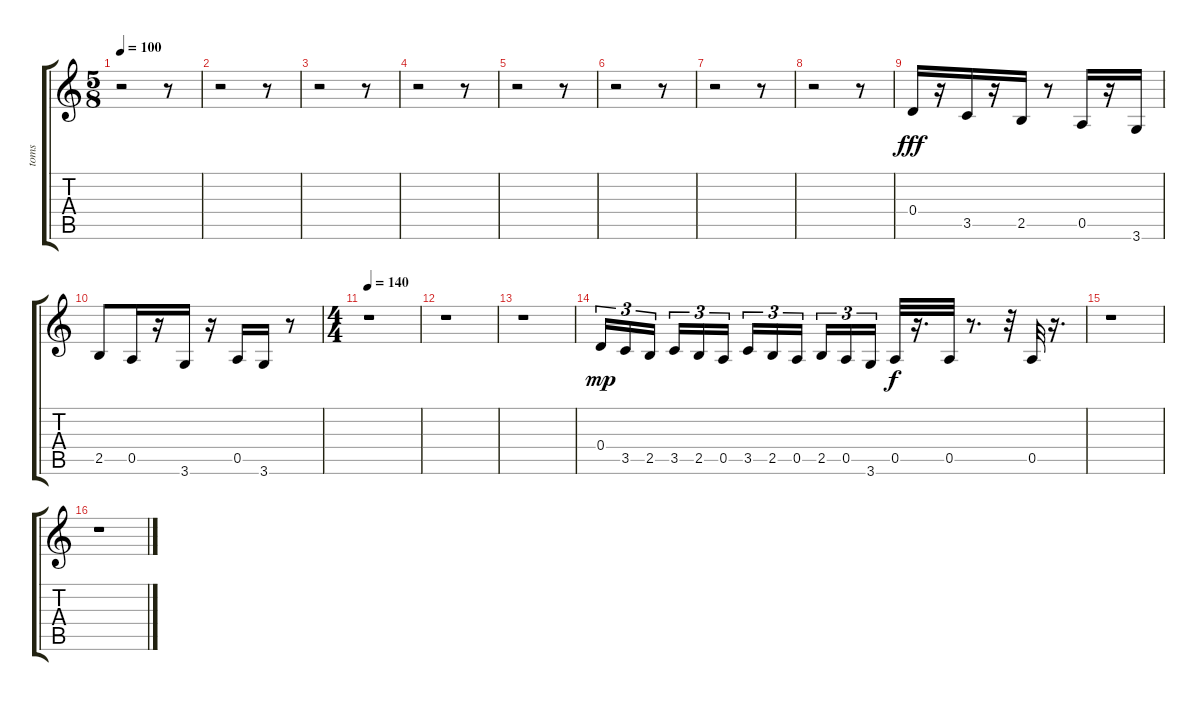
\track ("toms" "toms") {instrument acousticguitarsteel}
\staff {score tabs}
\tuning (E4 B3 G3 D3 A2 E2) {hide}
\ts (5 8)
\tempo 100
\clef g2
\ks c
r.2{dy fff} r.8 |
r.2 r.8 |
r.2 r.8 |
r.2 r.8 |
r.2 r.8 |
r.2 r.8 |
r.2 r.8 |
r.2 r.8 |
0.4.16 r.16 3.5.16 r.16 2.5.16 r.8 0.5.16 r.16 3.6.16 |
2.5.8 0.5.16 r.16 3.6.16 r.16 0.5.16 3.6.16 r.8 |
\ts (4 4)
\tempo 140
r.1 |
r.1 |
r.1 |
0.4.16{tu (3 2) dy mp} 3.5.16{tu (3 2)} 2.5.16{tu (3 2)} 3.5.16{tu (3 2)} 2.5.16{tu (3 2)} 0.5.16{tu (3 2)} 3.5.16{tu (3 2)} 2.5.16{tu (3 2)} 0.5.16{tu (3 2)} 2.5.16{tu (3 2)} 0.5.16{tu (3 2)} 3.6.16{tu (3 2)} 0.5.32{dy f} r.16{d} 0.5.32 r.8{d} r.32 0.5.32 r.16{d} |
r.1 |
r.1
